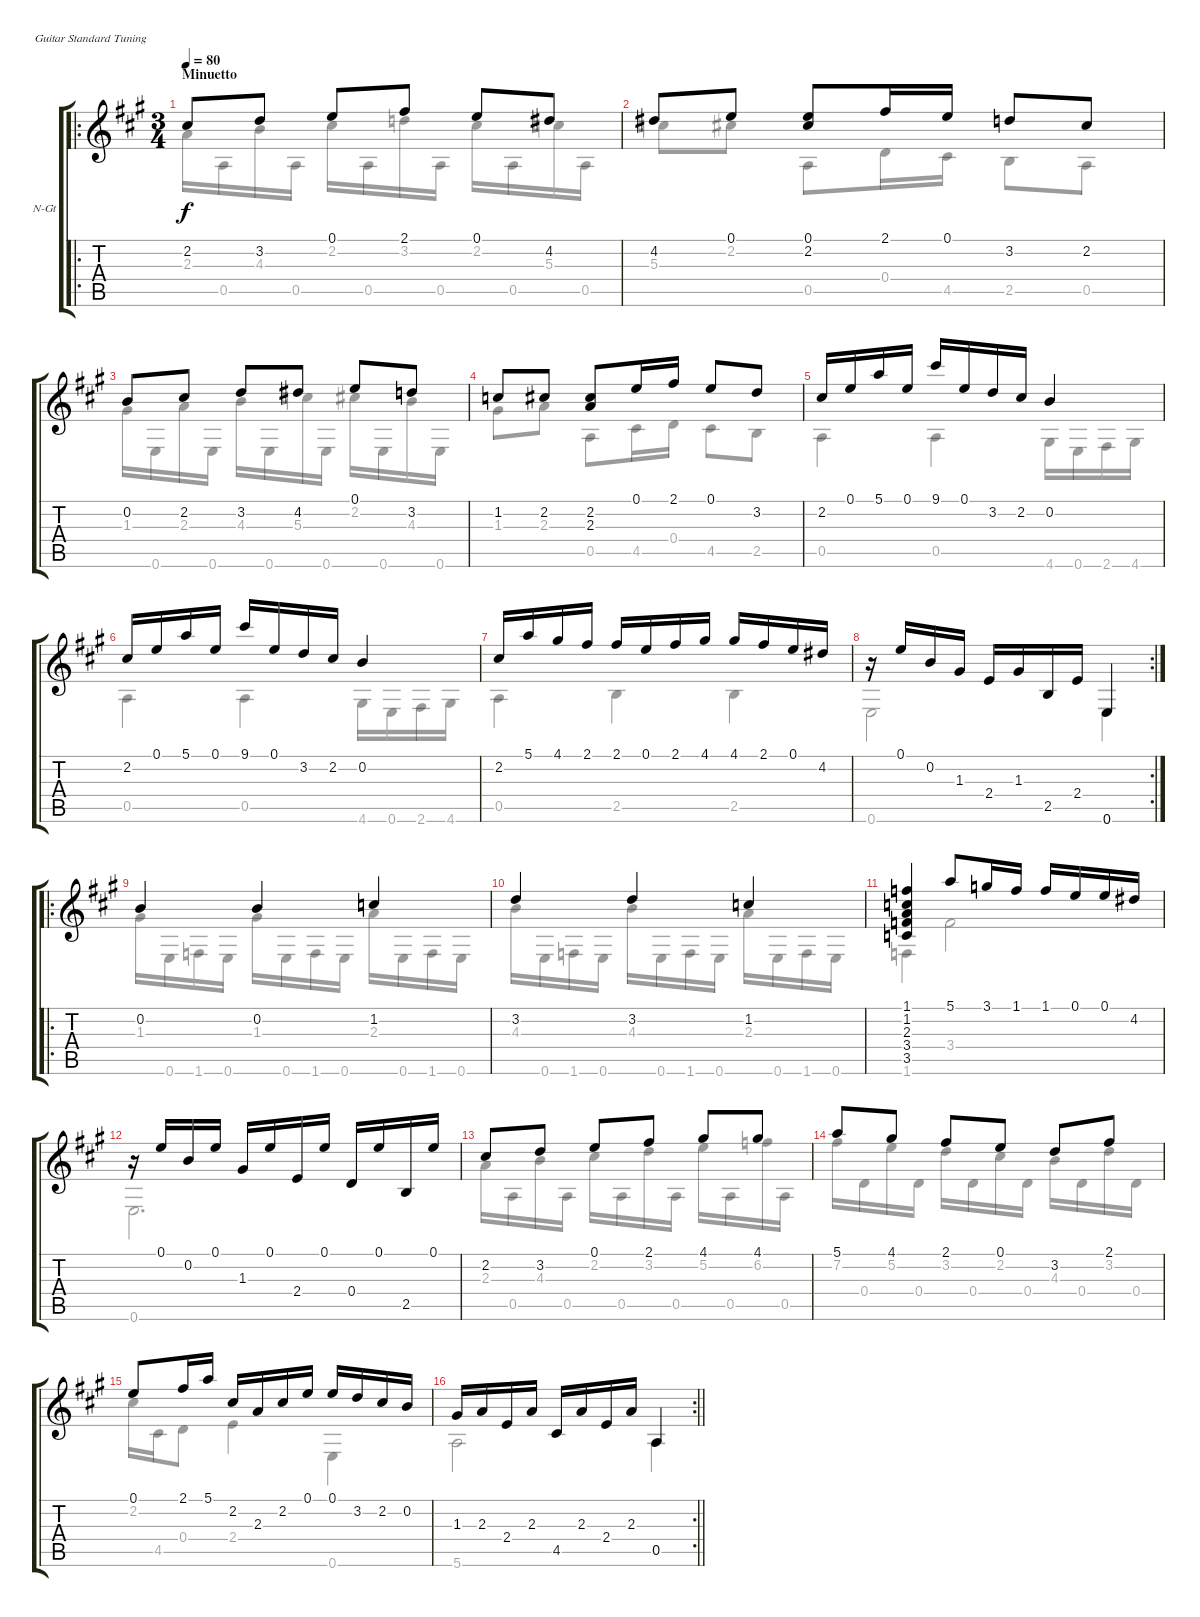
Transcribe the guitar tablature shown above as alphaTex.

\bracketExtendMode groupsimilarinstruments
\firstSystemTrackNameOrientation horizontal
\otherSystemsTrackNameOrientation horizontal
\track ("Guitar" "N-Gt") {instrument acousticguitarnylon}
\staff {score tabs}
\tuning (E4 B3 G3 D3 A2 E2)
\voice
\ro
\ts (3 4)
\beaming (8 2 2 2 2)
\section ("" "Minuetto")
\tempo 80
\clef g2
\ks a
2.2.8{dy f instrument acousticguitarnylon} 3.2.8 0.1.8 2.1.8 0.1.8 4.2.8 |
4.2.8 0.1.8 (0.1 2.2).8 2.1.16 0.1.16 3.2.8 2.2.8 |
0.2.8 2.2.8 3.2.8 4.2.8 0.1.8 3.2.8 |
1.2.8 2.2.8 (2.2 2.3).8 0.1.16 2.1.16 0.1.8 3.2.8 |
2.2.16 0.1.16 5.1.16 0.1.16 9.1.16 0.1.16 3.2.16 2.2.16 0.2.4 |
2.2.16 0.1.16 5.1.16 0.1.16 9.1.16 0.1.16 3.2.16 2.2.16 0.2.4 |
2.2.16 5.1.16 4.1.16 2.1.16 2.1.16 0.1.16 2.1.16 4.1.16 4.1.16 2.1.16 0.1.16 4.2.16 |
\rc 2
r.16 0.1.16 0.2.16 1.3.16 2.4.16 1.3.16 2.5.16 2.4.16 0.6.4 |
\ro
0.2.4 0.2.4 1.2.4 |
3.2.4 3.2.4 1.2.4 |
(1.1 1.2 2.3 3.4 3.5).4 5.1.8 3.1.16 1.1.16 1.1.16 0.1.16 0.1.16 4.2.16 |
r.16 0.1.16 0.2.16 0.1.16 1.3.16 0.1.16 2.4.16 0.1.16 0.4.16 0.1.16 2.5.16 0.1.16 |
2.2.8 3.2.8 0.1.8 2.1.8 4.1.8 4.1.8 |
5.1.8 4.1.8 2.1.8 0.1.8 3.2.8 2.1.8 |
0.1.8 2.1.16 5.1.16 2.2.16 2.3.16 2.2.16 0.1.16 0.1.16 3.2.16 2.2.16 0.2.16 |
\rc 2
\barLineRight lightlight
1.3.16 2.3.16 2.4.16 2.3.16 4.5.16 2.3.16 2.4.16 2.3.16 0.5.4
\voice
\clef g2
\ottava regular
\simile none
\ks a
2.3.16{dy f} 0.5.16 4.3.16 0.5.16 2.2.16 0.5.16 3.2.16 0.5.16 2.2.16 0.5.16 5.3.16 0.5.16 |
5.3.8 2.2.8 0.5.8 0.4.16 4.5.16 2.5.8 0.5.8 |
1.3.16 0.6.16 2.3.16 0.6.16 4.3.16 0.6.16 5.3.16 0.6.16 2.2.16 0.6.16 4.3.16 0.6.16 |
1.3.8 2.3.8 0.5.8 4.5.16 0.4.16 4.5.8 2.5.8 |
0.5.4 0.5.4 4.6.16 0.6.16 2.6.16 4.6.16 |
0.5.4 0.5.4 4.6.16 0.6.16 2.6.16 4.6.16 |
0.5.4 2.5.4 2.5.4 |
0.6.2 0.6.4 |
1.3.16 0.6.16 1.6.16 0.6.16 1.3.16 0.6.16 1.6.16 0.6.16 2.3.16 0.6.16 1.6.16 0.6.16 |
4.3.16 0.6.16 1.6.16 0.6.16 4.3.16 0.6.16 1.6.16 0.6.16 2.3.16 0.6.16 1.6.16 0.6.16 |
1.6.4 3.4.2 |
0.6.2{d} |
2.3.16 0.5.16 4.3.16 0.5.16 2.2.16 0.5.16 3.2.16 0.5.16 5.2.16 0.5.16 6.2.16 0.5.16 |
7.2.16 0.4.16 5.2.16 0.4.16 3.2.16 0.4.16 2.2.16 0.4.16 4.3.16 0.4.16 3.2.16 0.4.16 |
2.2.16 4.5.16 0.4.8 2.4.4 0.6.4 |
\barLineRight lightlight
5.6.2 0.5.4
